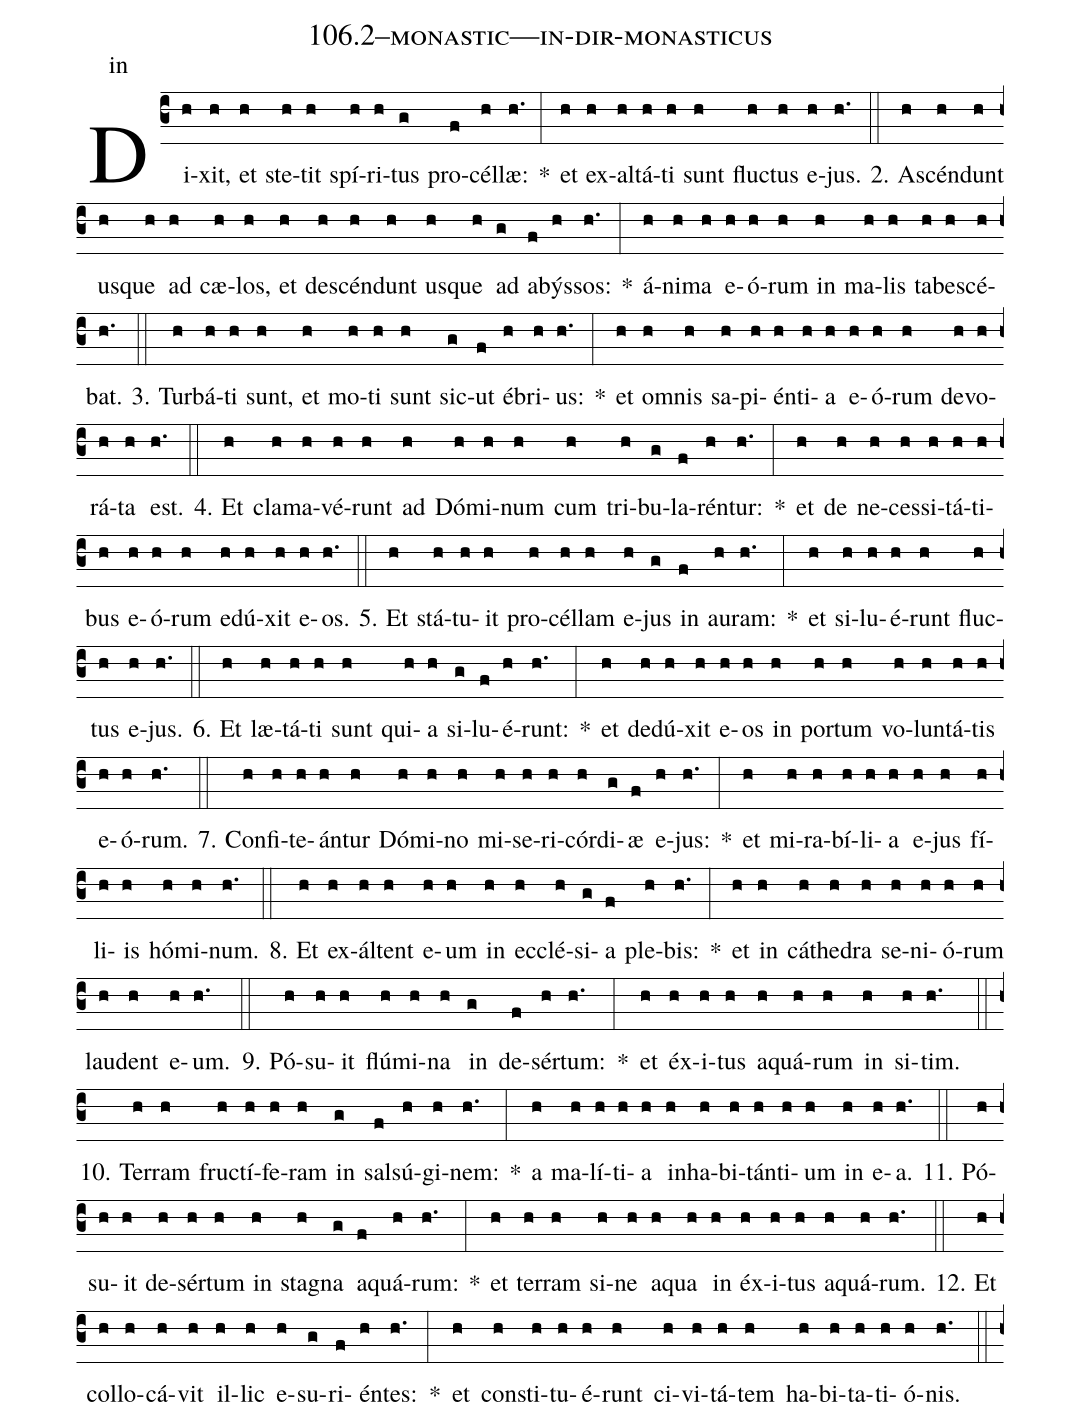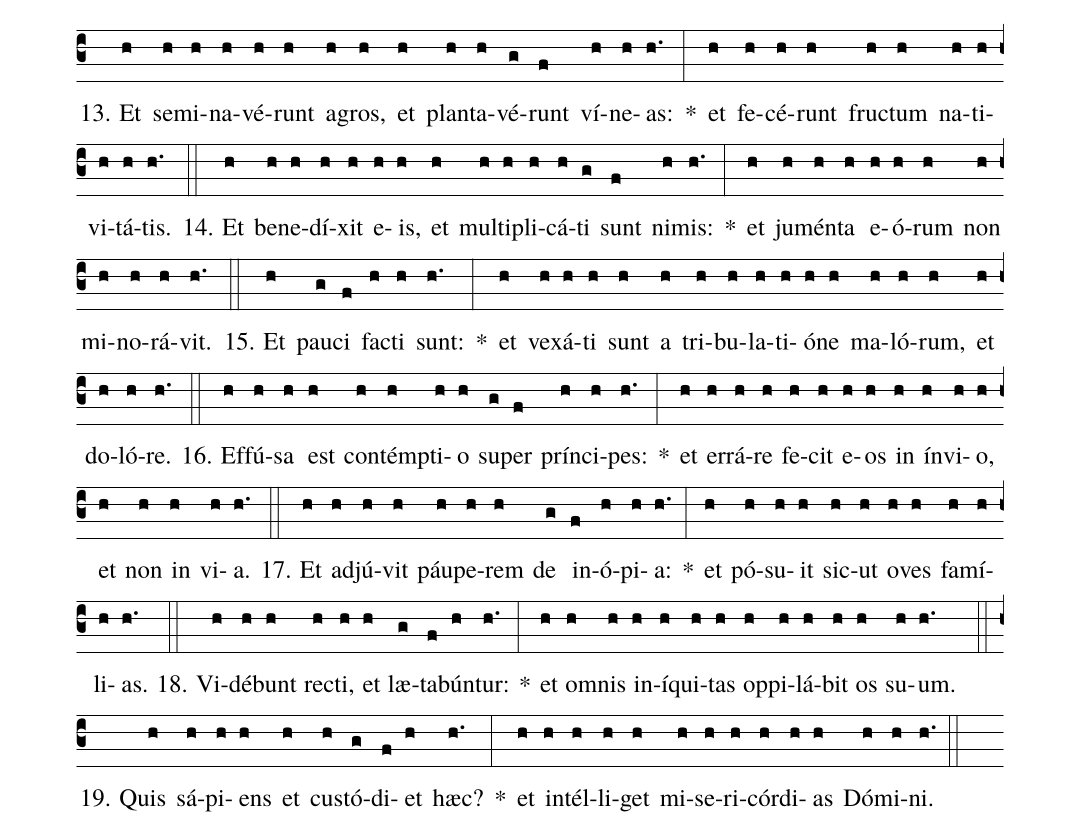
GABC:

name: 106.2--monastic---in-dir-monasticus;
annotation: in;
%%
(c3)Di(h)xit,(h) et(h) ste(h)tit(h) spí(h)ri(h)tus(g) pro(f)cél(h)læ:(h.) *(:) et(h) ex(h)al(h)tá(h)ti(h) sunt(h) fluc(h)tus(h) e(h)jus.(h.) (::)
2. A(h)scén(h)dunt(h) us(h)que(h) ad(h) cæ(h)los,(h) et(h) de(h)scén(h)dunt(h) us(h)que(h) ad(g) a(f)býs(h)sos:(h.) *(:) á(h)ni(h)ma(h) e(h)ó(h)rum(h) in(h) ma(h)lis(h) ta(h)be(h)scé(h)bat.(h.) (::)
3. Tur(h)bá(h)ti(h) sunt,(h) et(h) mo(h)ti(h) sunt(h) sic(g)ut(f) é(h)bri(h)us:(h.) *(:) et(h) om(h)nis(h) sa(h)pi(h)én(h)ti(h)a(h) e(h)ó(h)rum(h) de(h)vo(h)rá(h)ta(h) est.(h.) (::)
4. Et(h) cla(h)ma(h)vé(h)runt(h) ad(h) Dó(h)mi(h)num(h) cum(h) tri(h)bu(g)la(f)rén(h)tur:(h.) *(:) et(h) de(h) ne(h)ces(h)si(h)tá(h)ti(h)bus(h) e(h)ó(h)rum(h) e(h)dú(h)xit(h) e(h)os.(h.) (::)
5. Et(h) stá(h)tu(h)it(h) pro(h)cél(h)lam(h) e(h)jus(g) in(f) au(h)ram:(h.) *(:) et(h) si(h)lu(h)é(h)runt(h) fluc(h)tus(h) e(h)jus.(h.) (::)
6. Et(h) læ(h)tá(h)ti(h) sunt(h) qui(h)a(h) si(g)lu(f)é(h)runt:(h.) *(:) et(h) de(h)dú(h)xit(h) e(h)os(h) in(h) por(h)tum(h) vo(h)lun(h)tá(h)tis(h) e(h)ó(h)rum.(h.) (::)
7. Con(h)fi(h)te(h)án(h)tur(h) Dó(h)mi(h)no(h) mi(h)se(h)ri(h)cór(h)di(g)æ(f) e(h)jus:(h.) *(:) et(h) mi(h)ra(h)bí(h)li(h)a(h) e(h)jus(h) fí(h)li(h)is(h) hó(h)mi(h)num.(h.) (::)
8. Et(h) ex(h)ál(h)tent(h) e(h)um(h) in(h) ec(h)clé(h)si(g)a(f) ple(h)bis:(h.) *(:) et(h) in(h) cá(h)the(h)dra(h) se(h)ni(h)ó(h)rum(h) lau(h)dent(h) e(h)um.(h.) (::)
9. Pó(h)su(h)it(h) flú(h)mi(h)na(h) in(g) de(f)sér(h)tum:(h.) *(:) et(h) éx(h)i(h)tus(h) a(h)quá(h)rum(h) in(h) si(h)tim.(h.) (::)
10. Ter(h)ram(h) fruc(h)tí(h)fe(h)ram(h) in(g) sal(f)sú(h)gi(h)nem:(h.) *(:) a(h) ma(h)lí(h)ti(h)a(h) in(h)ha(h)bi(h)tán(h)ti(h)um(h) in(h) e(h)a.(h.) (::)
11. Pó(h)su(h)it(h) de(h)sér(h)tum(h) in(h) sta(h)gna(g) a(f)quá(h)rum:(h.) *(:) et(h) ter(h)ram(h) si(h)ne(h) a(h)qua(h) in(h) éx(h)i(h)tus(h) a(h)quá(h)rum.(h.) (::)
12. Et(h) col(h)lo(h)cá(h)vit(h) il(h)lic(h) e(h)su(g)ri(f)én(h)tes:(h.) *(:) et(h) con(h)sti(h)tu(h)é(h)runt(h) ci(h)vi(h)tá(h)tem(h) ha(h)bi(h)ta(h)ti(h)ó(h)nis.(h.) (::)
13. Et(h) se(h)mi(h)na(h)vé(h)runt(h) a(h)gros,(h) et(h) plan(h)ta(h)vé(g)runt(f) ví(h)ne(h)as:(h.) *(:) et(h) fe(h)cé(h)runt(h) fruc(h)tum(h) na(h)ti(h)vi(h)tá(h)tis.(h.) (::)
14. Et(h) be(h)ne(h)dí(h)xit(h) e(h)is,(h) et(h) mul(h)ti(h)pli(h)cá(h)ti(g) sunt(f) ni(h)mis:(h.) *(:) et(h) ju(h)mén(h)ta(h) e(h)ó(h)rum(h) non(h) mi(h)no(h)rá(h)vit.(h.) (::)
15. Et(h) pau(g)ci(f) fac(h)ti(h) sunt:(h.) *(:) et(h) ve(h)xá(h)ti(h) sunt(h) a(h) tri(h)bu(h)la(h)ti(h)ó(h)ne(h) ma(h)ló(h)rum,(h) et(h) do(h)ló(h)re.(h.) (::)
16. Ef(h)fú(h)sa(h) est(h) con(h)témp(h)ti(h)o(h) su(g)per(f) prín(h)ci(h)pes:(h.) *(:) et(h) er(h)rá(h)re(h) fe(h)cit(h) e(h)os(h) in(h) ín(h)vi(h)o,(h) et(h) non(h) in(h) vi(h)a.(h.) (::)
17. Et(h) ad(h)jú(h)vit(h) páu(h)pe(h)rem(h) de(g) in(f)ó(h)pi(h)a:(h.) *(:) et(h) pó(h)su(h)it(h) sic(h)ut(h) o(h)ves(h) fa(h)mí(h)li(h)as.(h.) (::)
18. Vi(h)dé(h)bunt(h) rec(h)ti,(h) et(h) læ(g)ta(f)bún(h)tur:(h.) *(:) et(h) om(h)nis(h) in(h)í(h)qui(h)tas(h) op(h)pi(h)lá(h)bit(h) os(h) su(h)um.(h.) (::)
19. Quis(h) sá(h)pi(h)ens(h) et(h) cus(h)tó(g)di(f)et(h) hæc?(h.) *(:) et(h) in(h)tél(h)li(h)get(h) mi(h)se(h)ri(h)cór(h)di(h)as(h) Dó(h)mi(h)ni.(h.) (::)
